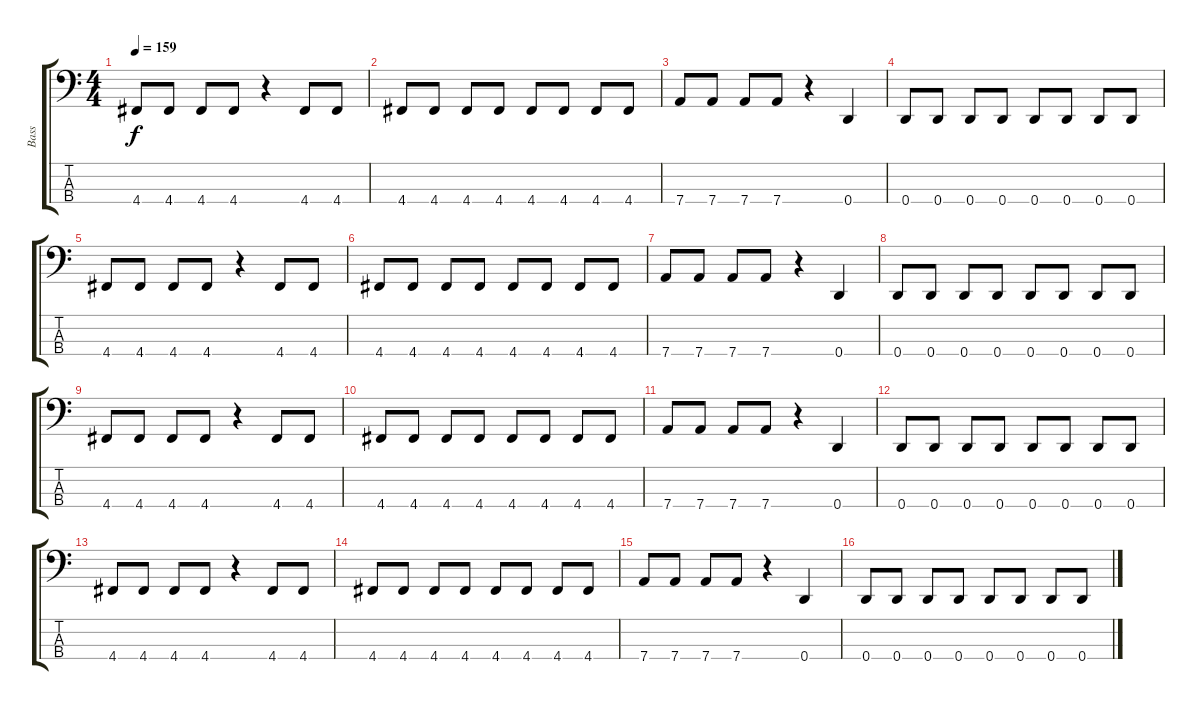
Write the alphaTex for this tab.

\track ("Bass" "Bass") {instrument acousticbass}
\staff {score tabs}
\tuning (G2 D2 A1 D1) {hide}
\ts (4 4)
\tempo 159
\clef f4
\ks c
4.4.8{dy f} 4.4.8 4.4.8 4.4.8 r.4 4.4.8 4.4.8 |
4.4.8 4.4.8 4.4.8 4.4.8 4.4.8 4.4.8 4.4.8 4.4.8 |
7.4.8 7.4.8 7.4.8 7.4.8 r.4 0.4.4 |
0.4.8 0.4.8 0.4.8 0.4.8 0.4.8 0.4.8 0.4.8 0.4.8 |
4.4.8 4.4.8 4.4.8 4.4.8 r.4 4.4.8 4.4.8 |
4.4.8 4.4.8 4.4.8 4.4.8 4.4.8 4.4.8 4.4.8 4.4.8 |
7.4.8 7.4.8 7.4.8 7.4.8 r.4 0.4.4 |
0.4.8 0.4.8 0.4.8 0.4.8 0.4.8 0.4.8 0.4.8 0.4.8 |
4.4.8 4.4.8 4.4.8 4.4.8 r.4 4.4.8 4.4.8 |
4.4.8 4.4.8 4.4.8 4.4.8 4.4.8 4.4.8 4.4.8 4.4.8 |
7.4.8 7.4.8 7.4.8 7.4.8 r.4 0.4.4 |
0.4.8 0.4.8 0.4.8 0.4.8 0.4.8 0.4.8 0.4.8 0.4.8 |
4.4.8 4.4.8 4.4.8 4.4.8 r.4 4.4.8 4.4.8 |
4.4.8 4.4.8 4.4.8 4.4.8 4.4.8 4.4.8 4.4.8 4.4.8 |
7.4.8 7.4.8 7.4.8 7.4.8 r.4 0.4.4 |
0.4.8 0.4.8 0.4.8 0.4.8 0.4.8 0.4.8 0.4.8 0.4.8
